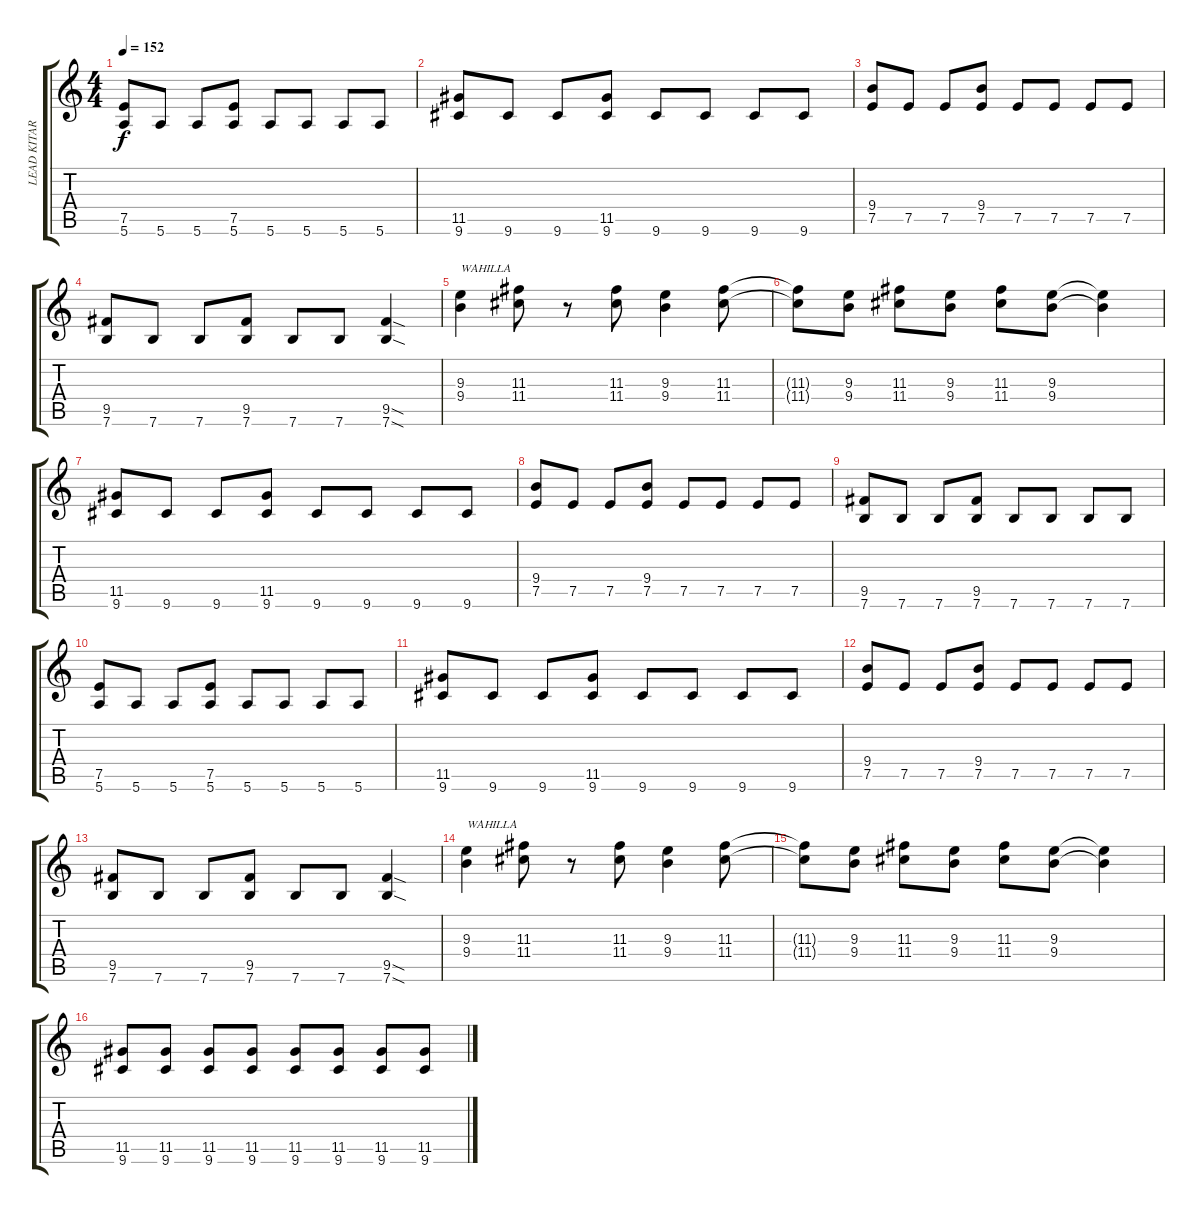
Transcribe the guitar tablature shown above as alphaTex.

\track ("LEAD KITARA " "LEAD KITAR") {instrument distortionguitar}
\staff {score tabs}
\tuning (E4 B3 G3 D3 A2 E2) {hide}
\ts (4 4)
\tempo 152
\clef g2
\ks c
(7.5 5.6).8{dy f} 5.6.8 5.6.8 (7.5 5.6).8 5.6.8 5.6.8 5.6.8 5.6.8 |
(11.5 9.6).8 9.6.8 9.6.8 (11.5 9.6).8 9.6.8 9.6.8 9.6.8 9.6.8 |
(9.4 7.5).8 7.5.8 7.5.8 (9.4 7.5).8 7.5.8 7.5.8 7.5.8 7.5.8 |
(9.5 7.6).8 7.6.8 7.6.8 (9.5 7.6).8 7.6.8 7.6.8 (9.5{sod} 7.6{sod}).4 |
(9.3 9.4).4{txt "WAHILLA"} (11.3 11.4).8 r.8 (11.3 11.4).8 (9.3 9.4).4 (11.3 11.4).8 |
(11.3{t} 11.4{t}).8 (9.3 9.4).8 (11.3 11.4).8 (9.3 9.4).8 (11.3 11.4).8 (9.3 9.4).8 (9.3{t} 9.4{t}).4 |
(11.5 9.6).8 9.6.8 9.6.8 (11.5 9.6).8 9.6.8 9.6.8 9.6.8 9.6.8 |
(9.4 7.5).8 7.5.8 7.5.8 (9.4 7.5).8 7.5.8 7.5.8 7.5.8 7.5.8 |
(9.5 7.6).8 7.6.8 7.6.8 (9.5 7.6).8 7.6.8 7.6.8 7.6.8 7.6.8 |
(7.5 5.6).8 5.6.8 5.6.8 (7.5 5.6).8 5.6.8 5.6.8 5.6.8 5.6.8 |
(11.5 9.6).8 9.6.8 9.6.8 (11.5 9.6).8 9.6.8 9.6.8 9.6.8 9.6.8 |
(9.4 7.5).8 7.5.8 7.5.8 (9.4 7.5).8 7.5.8 7.5.8 7.5.8 7.5.8 |
(9.5 7.6).8 7.6.8 7.6.8 (9.5 7.6).8 7.6.8 7.6.8 (9.5{sod} 7.6{sod}).4 |
(9.3 9.4).4{txt "WAHILLA"} (11.3 11.4).8 r.8 (11.3 11.4).8 (9.3 9.4).4 (11.3 11.4).8 |
(11.3{t} 11.4{t}).8 (9.3 9.4).8 (11.3 11.4).8 (9.3 9.4).8 (11.3 11.4).8 (9.3 9.4).8 (9.3{t} 9.4{t}).4 |
(11.5 9.6).8 (11.5 9.6).8 (11.5 9.6).8 (11.5 9.6).8 (11.5 9.6).8 (11.5 9.6).8 (11.5 9.6).8 (11.5 9.6).8
